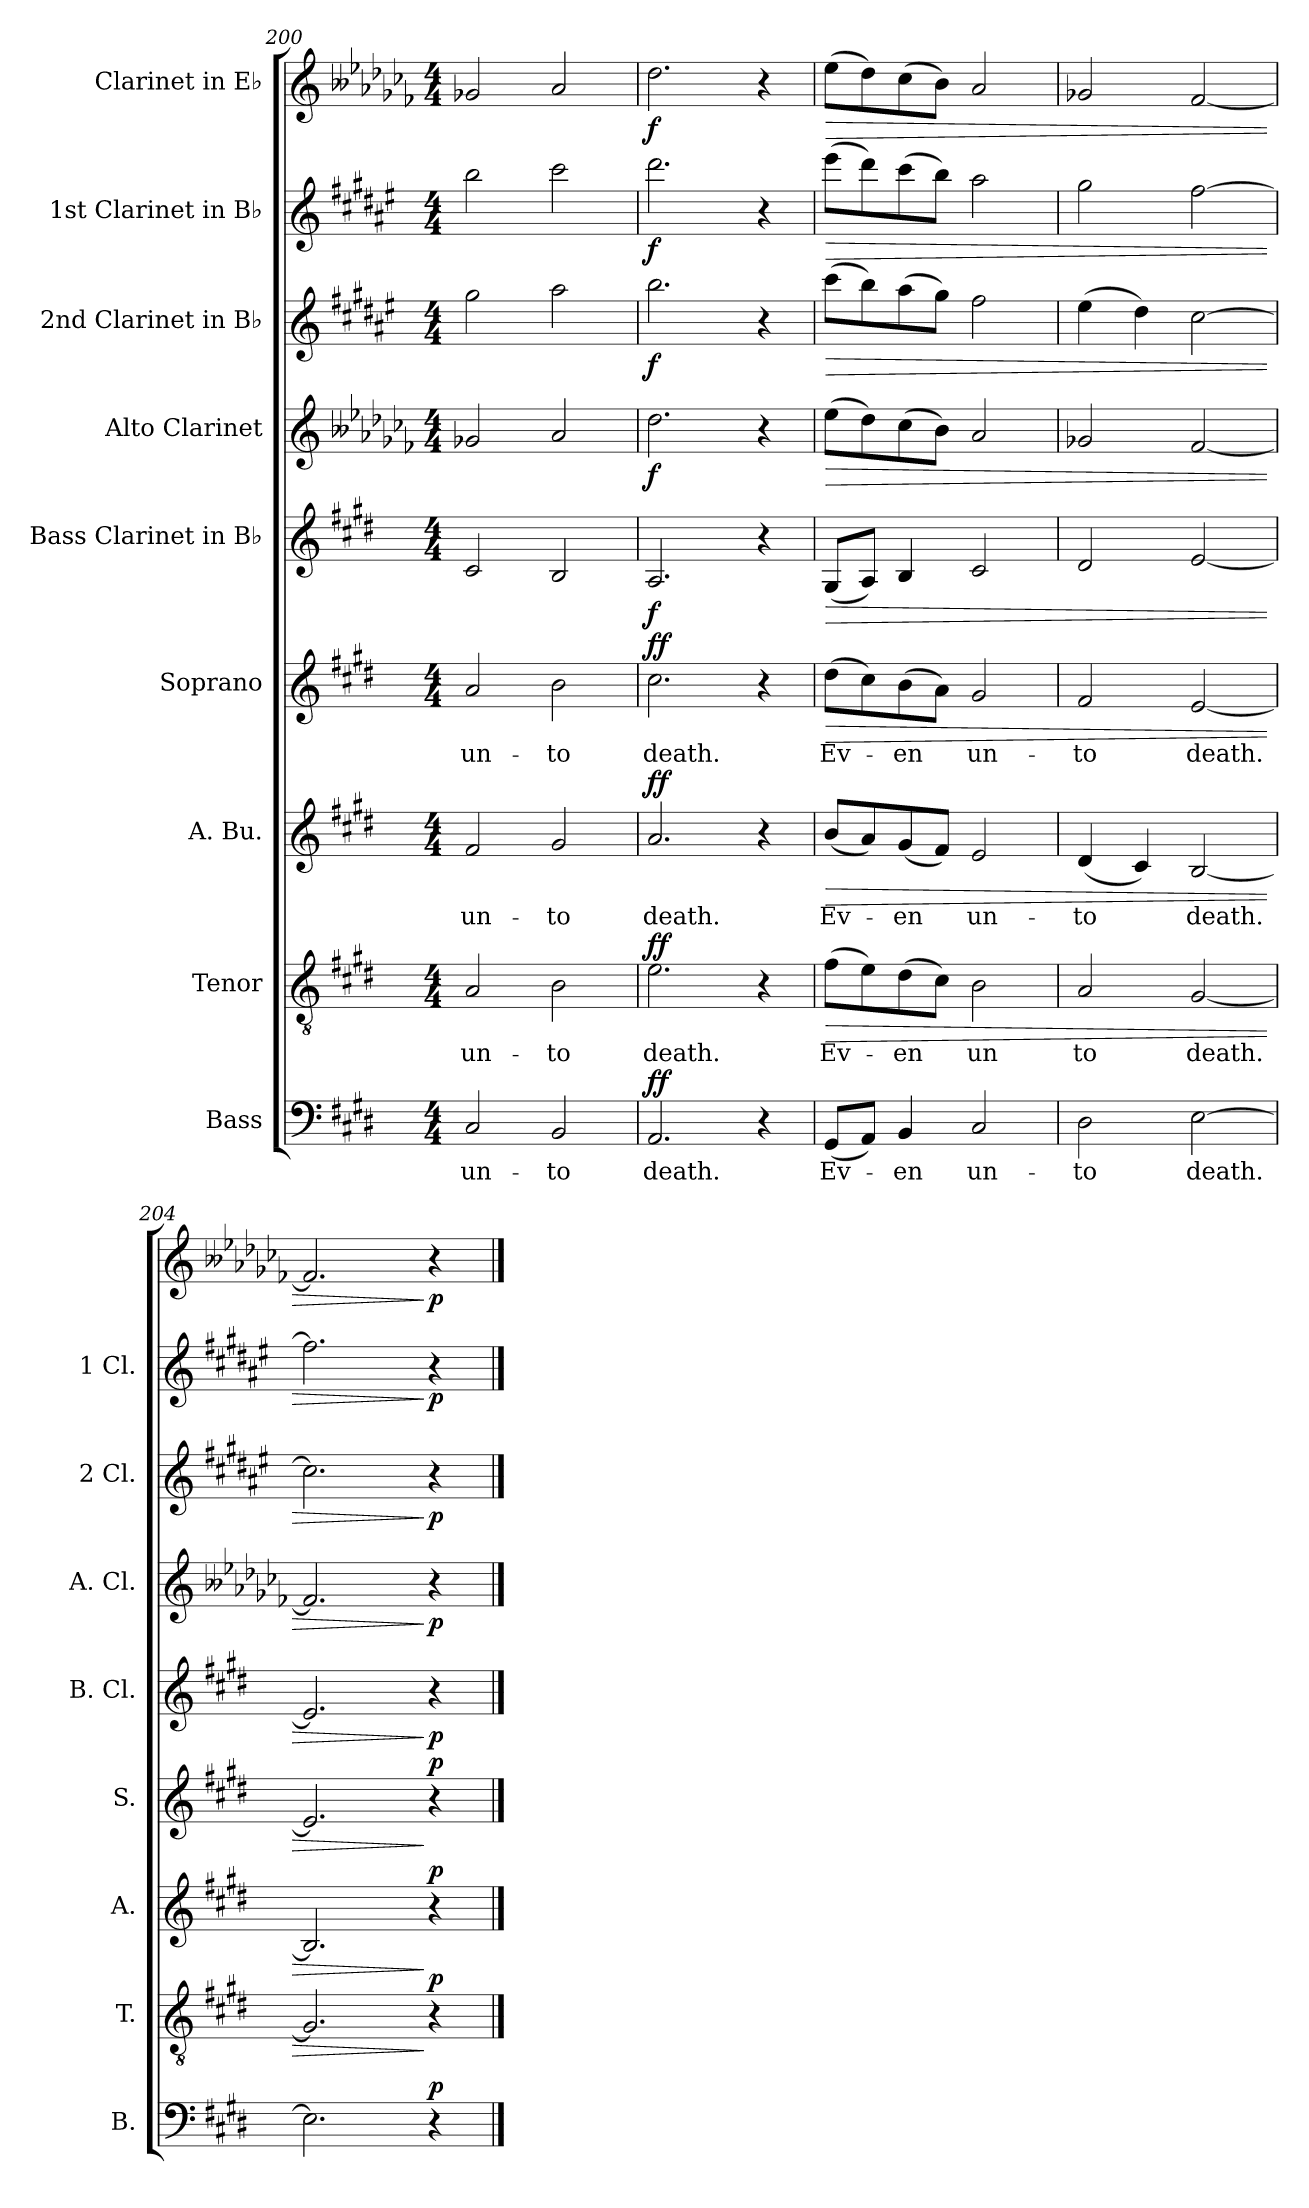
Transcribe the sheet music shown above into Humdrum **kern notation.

**kern	**text	**dynam	**kern	**text	**dynam	**kern	**text	**dynam	**kern	**text	**dynam	**kern	**dynam	**kern	**dynam	**kern	**dynam	**kern	**dynam	**kern	**dynam
*part9	*part9	*part9	*part8	*part8	*part8	*part7	*part7	*part7	*part6	*part6	*part6	*part5	*part5	*part4	*part4	*part3	*part3	*part2	*part2	*part1	*part1
*staff9	*staff9	*staff9	*staff8	*staff8	*staff8	*staff7	*staff7	*staff7	*staff6	*staff6	*staff6	*staff5	*staff5	*staff4	*staff4	*staff3	*staff3	*staff2	*staff2	*staff1	*staff1
*I"Bass	*	*	*I"Tenor	*	*	*I"A. Bu.	*	*	*I"Soprano	*	*	*I"Bass Clarinet in B♭	*	*I"Alto Clarinet	*	*I"2nd Clarinet in B♭	*	*I"1st Clarinet in B♭	*	*I"Clarinet in E♭	*
*I'B.	*	*	*I'T.	*	*	*I'A.	*	*	*I'S.	*	*	*I'B. Cl.	*	*I'A. Cl.	*	*I'2 Cl.	*	*I'1 Cl.	*	*	*
*clefF4	*	*	*clefGv2	*	*	*clefG2	*	*	*clefG2	*	*	*clefG2	*	*clefG2	*	*clefG2	*	*clefG2	*	*clefG2	*
*	*	*	*	*	*	*	*	*	*	*	*	*ITrd8c14	*	*ITrd5c9	*	*ITrd1c2	*	*ITrd1c2	*	*ITrd-2c-3	*
*k[f#c#g#d#]	*	*	*k[f#c#g#d#]	*	*	*k[f#c#g#d#]	*	*	*k[f#c#g#d#]	*	*	*k[f#c#g#d#]	*	*k[b--e-a-d-g-c-f-]	*	*k[f#c#g#d#]	*	*k[f#c#g#d#]	*	*k[b--e-a-d-g-c-f-]	*
*M4/4	*	*	*M4/4	*	*	*M4/4	*	*	*M4/4	*	*	*M4/4	*	*M4/4	*	*M4/4	*	*M4/4	*	*M4/4	*
=200	=200	=200	=200	=200	=200	=200	=200	=200	=200	=200	=200	=200	=200	=200	=200	=200	=200	=200	=200	=200	=200
!	!LO:LY:b	!	!	!LO:LY:b	!	!	!LO:LY:b	!	!	!LO:LY:b	!	!	!	!	!	!	!	!	!	!	!
2C#/	un-	.	2A/	un-	.	2f#/	un-	.	2a/	un-	.	2C#/	.	2B--/	.	2ff#\	.	2aa\	.	2b--/	.
!	!LO:LY:b	!	!	!LO:LY:b	!	!	!LO:LY:b	!	!	!LO:LY:b	!	!	!	!	!	!	!	!	!	!	!
2BB/	-to	.	2B\	-to	.	2g#/	-to	.	2b\	-to	.	2BB/	.	2c-/	.	2gg#\	.	2bb\	.	2cc-/	.
=201	=201	=201	=201	=201	=201	=201	=201	=201	=201	=201	=201	=201	=201	=201	=201	=201	=201	=201	=201	=201	=201
!	!LO:LY:b	!LO:DY:b	!	!LO:LY:b	!LO:DY:b	!	!LO:LY:b	!LO:DY:b	!	!LO:LY:b	!LO:DY:b	!	!LO:DY:b	!	!LO:DY:b	!	!LO:DY:b	!	!LO:DY:b	!	!LO:DY:b
2.AA/	death.	ff	2.e\	-death.	ff	2.a/	death.	ff	2.cc#\	-death.	ff	2.AA/	f	2.f-\	f	2.aa\	f	2.ccc#\	f	2.ff-\	f
4r	.	.	4r	.	.	4r	.	.	4r	.	.	4r	.	4r	.	4r	.	4r	.	4r	.
!!LO:PB:g=z
=202	=202	=202	=202	=202	=202	=202	=202	=202	=202	=202	=202	=202	=202	=202	=202	=202	=202	=202	=202	=202	=202
!	!LO:LY:b	!	!	!LO:LY:b	!LO:HP:b	!	!LO:LY:b	!LO:HP:b	!	!LO:LY:b	!LO:HP:b	!	!LO:HP:b	!	!LO:HP:b	!	!LO:HP:b	!	!LO:HP:b	!	!LO:HP:b
(8GG#/L	Ev-	.	(8f#\L	Ev-	>	(8b/L	Ev-	>	(8dd#\L	Ev-	>	(8GG#/L	>	(8g-\L	>	(8bb\L	>	(8ddd#\L	>	(8gg-\L	>
8AA/J)	.	.	8e\)	.	.	8a/)	.	.	8cc#\)	.	.	8AA/J)	.	8f-\)	.	8aa\)	.	8ccc#\)	.	8ff-\)	.
!	!LO:LY:b	!	!	!LO:LY:b	!	!	!LO:LY:b	!	!	!LO:LY:b	!	!	!	!	!	!	!	!	!	!	!
4BB/	-en	.	(8d#\	-en	.	(8g#/	-en	.	(8b\	-en	.	4BB/	.	(8e-\	.	(8gg#\	.	(8bb\	.	(8ee-\	.
.	.	.	8c#\J)	.	.	8f#/J)	.	.	8a\J)	.	.	.	.	8d-\J)	.	8ff#\J)	.	8aa\J)	.	8dd-\J)	.
!	!LO:LY:b	!	!	!LO:LY:b	!	!	!LO:LY:b	!	!	!LO:LY:b	!	!	!	!	!	!	!	!	!	!	!
2C#/	un-	.	2B\	un	.	2e/	un-	.	2g#/	un-	.	2C#/	.	2c-/	.	2ee\	.	2gg#\	.	2cc-/	.
=203	=203	=203	=203	=203	=203	=203	=203	=203	=203	=203	=203	=203	=203	=203	=203	=203	=203	=203	=203	=203	=203
!	!LO:LY:b	!	!	!LO:LY:b	!	!	!LO:LY:b	!	!	!LO:LY:b	!	!	!	!	!	!	!	!	!	!	!
2D#\	-to	.	2A/	-to	.	(4d#/	-to	.	2f#/	-to	.	2D#/	.	2B--/	.	(4dd#\	.	2ff#\	.	2b--/	.
.	.	.	.	.	.	4c#/)	.	.	.	.	.	.	.	.	.	4cc#\)	.	.	.	.	.
!	!LO:LY:b	!	!	!LO:LY:b	!	!	!LO:LY:b	!	!	!LO:LY:b	!	!	!	!	!	!	!	!	!	!	!
[2E\	death.	.	[2G#/	death.	.	[2B/	death.	.	[2e/	death.	.	[2E/	.	[2A-/	.	[2b\	.	[2ee\	.	[2a-/	.
=204	=204	=204	=204	=204	=204	=204	=204	=204	=204	=204	=204	=204	=204	=204	=204	=204	=204	=204	=204	=204	=204
2.E\]	.	.	2.G#/]	.	.	2.B/]	.	.	2.e/]	.	.	2.E/]	.	2.A-/]	.	2.b\]	.	2.ee\]	.	2.a-/]	.
!	!	!LO:DY:b	!	!	!LO:DY:n=1:b	!	!	!LO:DY:n=1:b	!	!	!LO:DY:n=1:b	!	!LO:DY:n=1:b	!	!LO:DY:n=1:b	!	!LO:DY:n=1:b	!	!LO:DY:n=1:b	!	!LO:DY:n=1:b
4r	.	p	4r	.	] p	4r	.	] p	4r	.	] p	4r	] p	4r	] p	4r	] p	4r	] p	4r	] p
==	==	==	==	==	==	==	==	==	==	==	==	==	==	==	==	==	==	==	==	==	==
*-	*-	*-	*-	*-	*-	*-	*-	*-	*-	*-	*-	*-	*-	*-	*-	*-	*-	*-	*-	*-	*-
